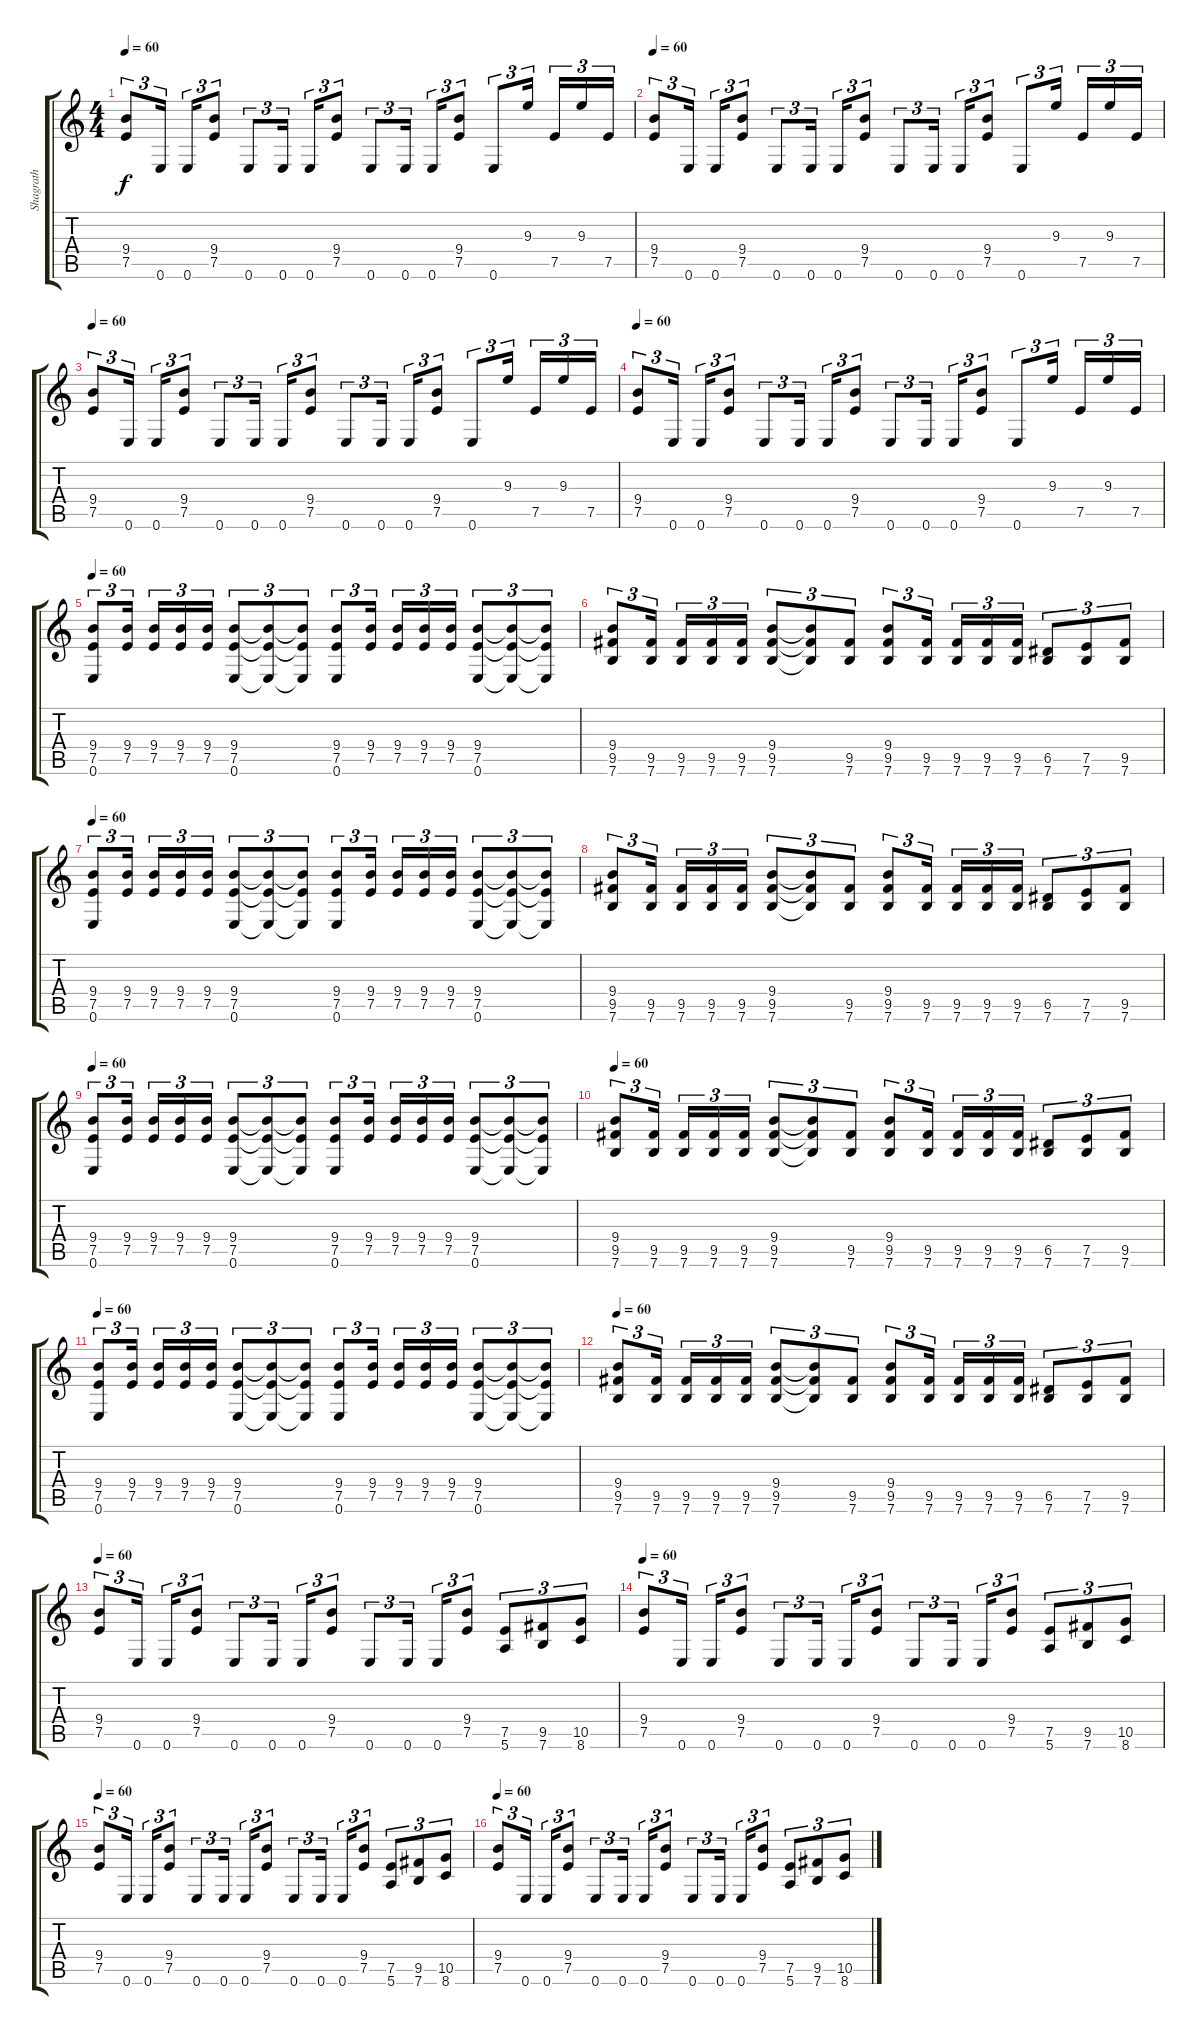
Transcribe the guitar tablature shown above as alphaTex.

\track ("Shagrath" "Shagrath") {instrument distortionguitar}
\staff {score tabs}
\tuning (E4 B3 G3 D3 A2 E2) {hide}
\ts (4 4)
\tempo 60
\clef g2
\ks c
(9.4 7.5).8{tu (3 2) dy f} 0.6.16{tu (3 2)} 0.6.16{tu (3 2)} (9.4 7.5).8{tu (3 2)} 0.6.8{tu (3 2)} 0.6.16{tu (3 2)} 0.6.16{tu (3 2)} (9.4 7.5).8{tu (3 2)} 0.6.8{tu (3 2)} 0.6.16{tu (3 2)} 0.6.16{tu (3 2)} (9.4 7.5).8{tu (3 2)} 0.6.8{tu (3 2)} 9.3.16{tu (3 2)} 7.5.16{tu (3 2)} 9.3.16{tu (3 2)} 7.5.16{tu (3 2)} |
\tempo 60
(9.4 7.5).8{tu (3 2)} 0.6.16{tu (3 2)} 0.6.16{tu (3 2)} (9.4 7.5).8{tu (3 2)} 0.6.8{tu (3 2)} 0.6.16{tu (3 2)} 0.6.16{tu (3 2)} (9.4 7.5).8{tu (3 2)} 0.6.8{tu (3 2)} 0.6.16{tu (3 2)} 0.6.16{tu (3 2)} (9.4 7.5).8{tu (3 2)} 0.6.8{tu (3 2)} 9.3.16{tu (3 2)} 7.5.16{tu (3 2)} 9.3.16{tu (3 2)} 7.5.16{tu (3 2)} |
\tempo 60
(9.4 7.5).8{tu (3 2)} 0.6.16{tu (3 2)} 0.6.16{tu (3 2)} (9.4 7.5).8{tu (3 2)} 0.6.8{tu (3 2)} 0.6.16{tu (3 2)} 0.6.16{tu (3 2)} (9.4 7.5).8{tu (3 2)} 0.6.8{tu (3 2)} 0.6.16{tu (3 2)} 0.6.16{tu (3 2)} (9.4 7.5).8{tu (3 2)} 0.6.8{tu (3 2)} 9.3.16{tu (3 2)} 7.5.16{tu (3 2)} 9.3.16{tu (3 2)} 7.5.16{tu (3 2)} |
\tempo 60
(9.4 7.5).8{tu (3 2)} 0.6.16{tu (3 2)} 0.6.16{tu (3 2)} (9.4 7.5).8{tu (3 2)} 0.6.8{tu (3 2)} 0.6.16{tu (3 2)} 0.6.16{tu (3 2)} (9.4 7.5).8{tu (3 2)} 0.6.8{tu (3 2)} 0.6.16{tu (3 2)} 0.6.16{tu (3 2)} (9.4 7.5).8{tu (3 2)} 0.6.8{tu (3 2)} 9.3.16{tu (3 2)} 7.5.16{tu (3 2)} 9.3.16{tu (3 2)} 7.5.16{tu (3 2)} |
\tempo 60
(9.4 7.5 0.6).8{tu (3 2)} (9.4 7.5).16{tu (3 2)} (9.4 7.5).16{tu (3 2)} (9.4 7.5).16{tu (3 2)} (9.4 7.5).16{tu (3 2)} (9.4 7.5 0.6).8{tu (3 2)} (9.4{t} 7.5{t} 0.6{t}).8{tu (3 2)} (9.4{t} 7.5{t} 0.6{t}).8{tu (3 2)} (9.4 7.5 0.6).8{tu (3 2)} (9.4 7.5).16{tu (3 2)} (9.4 7.5).16{tu (3 2)} (9.4 7.5).16{tu (3 2)} (9.4 7.5).16{tu (3 2)} (9.4 7.5 0.6).8{tu (3 2)} (9.4{t} 7.5{t} 0.6{t}).8{tu (3 2)} (9.4{t} 7.5{t} 0.6{t}).8{tu (3 2)} |
(9.4 9.5 7.6).8{tu (3 2)} (9.5 7.6).16{tu (3 2)} (9.5 7.6).16{tu (3 2)} (9.5 7.6).16{tu (3 2)} (9.5 7.6).16{tu (3 2)} (9.4 9.5 7.6).8{tu (3 2)} (9.4{t} 9.5{t} 7.6{t}).8{tu (3 2)} (9.5 7.6).8{tu (3 2)} (9.4 9.5 7.6).8{tu (3 2)} (9.5 7.6).16{tu (3 2)} (9.5 7.6).16{tu (3 2)} (9.5 7.6).16{tu (3 2)} (9.5 7.6).16{tu (3 2)} (6.5 7.6).8{tu (3 2)} (7.5 7.6).8{tu (3 2)} (9.5 7.6).8{tu (3 2)} |
\tempo 60
(9.4 7.5 0.6).8{tu (3 2)} (9.4 7.5).16{tu (3 2)} (9.4 7.5).16{tu (3 2)} (9.4 7.5).16{tu (3 2)} (9.4 7.5).16{tu (3 2)} (9.4 7.5 0.6).8{tu (3 2)} (9.4{t} 7.5{t} 0.6{t}).8{tu (3 2)} (9.4{t} 7.5{t} 0.6{t}).8{tu (3 2)} (9.4 7.5 0.6).8{tu (3 2)} (9.4 7.5).16{tu (3 2)} (9.4 7.5).16{tu (3 2)} (9.4 7.5).16{tu (3 2)} (9.4 7.5).16{tu (3 2)} (9.4 7.5 0.6).8{tu (3 2)} (9.4{t} 7.5{t} 0.6{t}).8{tu (3 2)} (9.4{t} 7.5{t} 0.6{t}).8{tu (3 2)} |
(9.4 9.5 7.6).8{tu (3 2)} (9.5 7.6).16{tu (3 2)} (9.5 7.6).16{tu (3 2)} (9.5 7.6).16{tu (3 2)} (9.5 7.6).16{tu (3 2)} (9.4 9.5 7.6).8{tu (3 2)} (9.4{t} 9.5{t} 7.6{t}).8{tu (3 2)} (9.5 7.6).8{tu (3 2)} (9.4 9.5 7.6).8{tu (3 2)} (9.5 7.6).16{tu (3 2)} (9.5 7.6).16{tu (3 2)} (9.5 7.6).16{tu (3 2)} (9.5 7.6).16{tu (3 2)} (6.5 7.6).8{tu (3 2)} (7.5 7.6).8{tu (3 2)} (9.5 7.6).8{tu (3 2)} |
\tempo 60
(9.4 7.5 0.6).8{tu (3 2)} (9.4 7.5).16{tu (3 2)} (9.4 7.5).16{tu (3 2)} (9.4 7.5).16{tu (3 2)} (9.4 7.5).16{tu (3 2)} (9.4 7.5 0.6).8{tu (3 2)} (9.4{t} 7.5{t} 0.6{t}).8{tu (3 2)} (9.4{t} 7.5{t} 0.6{t}).8{tu (3 2)} (9.4 7.5 0.6).8{tu (3 2)} (9.4 7.5).16{tu (3 2)} (9.4 7.5).16{tu (3 2)} (9.4 7.5).16{tu (3 2)} (9.4 7.5).16{tu (3 2)} (9.4 7.5 0.6).8{tu (3 2)} (9.4{t} 7.5{t} 0.6{t}).8{tu (3 2)} (9.4{t} 7.5{t} 0.6{t}).8{tu (3 2)} |
\tempo 60
(9.4 9.5 7.6).8{tu (3 2)} (9.5 7.6).16{tu (3 2)} (9.5 7.6).16{tu (3 2)} (9.5 7.6).16{tu (3 2)} (9.5 7.6).16{tu (3 2)} (9.4 9.5 7.6).8{tu (3 2)} (9.4{t} 9.5{t} 7.6{t}).8{tu (3 2)} (9.5 7.6).8{tu (3 2)} (9.4 9.5 7.6).8{tu (3 2)} (9.5 7.6).16{tu (3 2)} (9.5 7.6).16{tu (3 2)} (9.5 7.6).16{tu (3 2)} (9.5 7.6).16{tu (3 2)} (6.5 7.6).8{tu (3 2)} (7.5 7.6).8{tu (3 2)} (9.5 7.6).8{tu (3 2)} |
\tempo 60
(9.4 7.5 0.6).8{tu (3 2)} (9.4 7.5).16{tu (3 2)} (9.4 7.5).16{tu (3 2)} (9.4 7.5).16{tu (3 2)} (9.4 7.5).16{tu (3 2)} (9.4 7.5 0.6).8{tu (3 2)} (9.4{t} 7.5{t} 0.6{t}).8{tu (3 2)} (9.4{t} 7.5{t} 0.6{t}).8{tu (3 2)} (9.4 7.5 0.6).8{tu (3 2)} (9.4 7.5).16{tu (3 2)} (9.4 7.5).16{tu (3 2)} (9.4 7.5).16{tu (3 2)} (9.4 7.5).16{tu (3 2)} (9.4 7.5 0.6).8{tu (3 2)} (9.4{t} 7.5{t} 0.6{t}).8{tu (3 2)} (9.4{t} 7.5{t} 0.6{t}).8{tu (3 2)} |
\tempo 60
(9.4 9.5 7.6).8{tu (3 2)} (9.5 7.6).16{tu (3 2)} (9.5 7.6).16{tu (3 2)} (9.5 7.6).16{tu (3 2)} (9.5 7.6).16{tu (3 2)} (9.4 9.5 7.6).8{tu (3 2)} (9.4{t} 9.5{t} 7.6{t}).8{tu (3 2)} (9.5 7.6).8{tu (3 2)} (9.4 9.5 7.6).8{tu (3 2)} (9.5 7.6).16{tu (3 2)} (9.5 7.6).16{tu (3 2)} (9.5 7.6).16{tu (3 2)} (9.5 7.6).16{tu (3 2)} (6.5 7.6).8{tu (3 2)} (7.5 7.6).8{tu (3 2)} (9.5 7.6).8{tu (3 2)} |
\tempo 60
(9.4 7.5).8{tu (3 2)} 0.6.16{tu (3 2)} 0.6.16{tu (3 2)} (9.4 7.5).8{tu (3 2)} 0.6.8{tu (3 2)} 0.6.16{tu (3 2)} 0.6.16{tu (3 2)} (9.4 7.5).8{tu (3 2)} 0.6.8{tu (3 2)} 0.6.16{tu (3 2)} 0.6.16{tu (3 2)} (9.4 7.5).8{tu (3 2)} (7.5 5.6).8{tu (3 2)} (9.5 7.6).8{tu (3 2)} (10.5 8.6).8{tu (3 2)} |
\tempo 60
(9.4 7.5).8{tu (3 2)} 0.6.16{tu (3 2)} 0.6.16{tu (3 2)} (9.4 7.5).8{tu (3 2)} 0.6.8{tu (3 2)} 0.6.16{tu (3 2)} 0.6.16{tu (3 2)} (9.4 7.5).8{tu (3 2)} 0.6.8{tu (3 2)} 0.6.16{tu (3 2)} 0.6.16{tu (3 2)} (9.4 7.5).8{tu (3 2)} (7.5 5.6).8{tu (3 2)} (9.5 7.6).8{tu (3 2)} (10.5 8.6).8{tu (3 2)} |
\tempo 60
(9.4 7.5).8{tu (3 2)} 0.6.16{tu (3 2)} 0.6.16{tu (3 2)} (9.4 7.5).8{tu (3 2)} 0.6.8{tu (3 2)} 0.6.16{tu (3 2)} 0.6.16{tu (3 2)} (9.4 7.5).8{tu (3 2)} 0.6.8{tu (3 2)} 0.6.16{tu (3 2)} 0.6.16{tu (3 2)} (9.4 7.5).8{tu (3 2)} (7.5 5.6).8{tu (3 2)} (9.5 7.6).8{tu (3 2)} (10.5 8.6).8{tu (3 2)} |
\tempo 60
(9.4 7.5).8{tu (3 2)} 0.6.16{tu (3 2)} 0.6.16{tu (3 2)} (9.4 7.5).8{tu (3 2)} 0.6.8{tu (3 2)} 0.6.16{tu (3 2)} 0.6.16{tu (3 2)} (9.4 7.5).8{tu (3 2)} 0.6.8{tu (3 2)} 0.6.16{tu (3 2)} 0.6.16{tu (3 2)} (9.4 7.5).8{tu (3 2)} (7.5 5.6).8{tu (3 2)} (9.5 7.6).8{tu (3 2)} (10.5 8.6).8{tu (3 2)}
